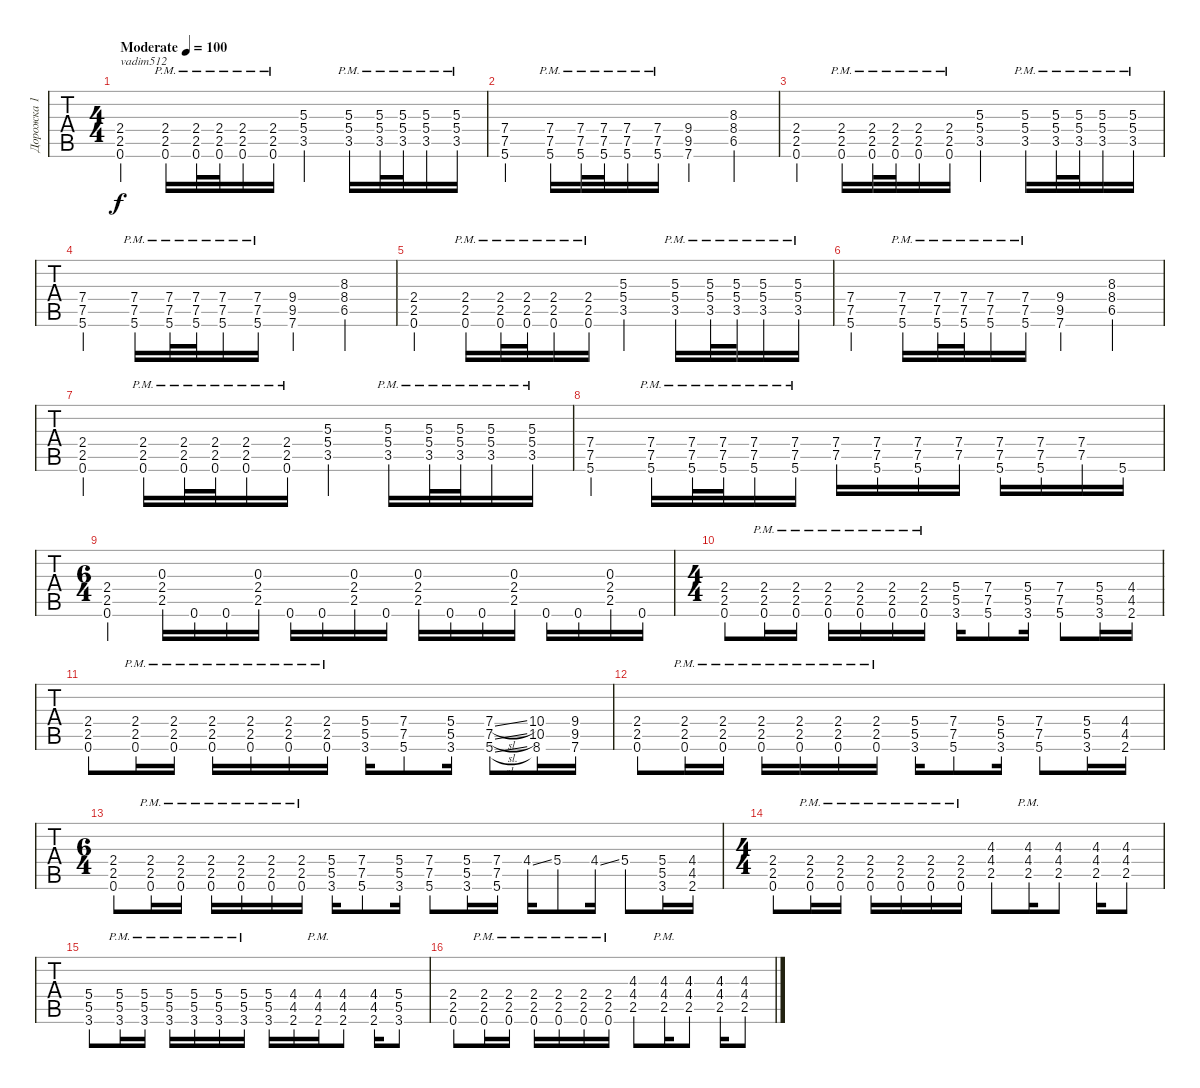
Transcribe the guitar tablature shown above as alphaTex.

\track ("Дорожка 1" "Дорожка 1") {instrument distortionguitar}
\staff {tabs}
\tuning (E4 B3 G3 D3 A2 E2) {hide}
\ts (4 4)
\tempo (100 "Moderate")
\clef g2
\ks c
(2.4 2.5 0.6).4{txt "vadim512" dy f instrument distortionguitar} (2.4{pm} 2.5{pm} 0.6{pm}).16 (2.4{pm} 2.5{pm} 0.6{pm}).32 (2.4{pm} 2.5{pm} 0.6{pm}).32 (2.4{pm} 2.5{pm} 0.6{pm}).16 (2.4{pm} 2.5{pm} 0.6{pm}).16 (5.3 5.4 3.5).4 (5.3{pm} 5.4{pm} 3.5{pm}).16 (5.3{pm} 5.4{pm} 3.5{pm}).32 (5.3{pm} 5.4{pm} 3.5{pm}).32 (5.3{pm} 5.4{pm} 3.5{pm}).16 (5.3{pm} 5.4{pm} 3.5{pm}).16 |
(7.4 7.5 5.6).4 (7.4{pm} 7.5{pm} 5.6{pm}).16 (7.4{pm} 7.5{pm} 5.6{pm}).32 (7.4{pm} 7.5{pm} 5.6{pm}).32 (7.4{pm} 7.5{pm} 5.6{pm}).16 (7.4{pm} 7.5{pm} 5.6{pm}).16 (9.4 9.5 7.6).4 (8.3 8.4 6.5).4 |
(2.4 2.5 0.6).4 (2.4{pm} 2.5{pm} 0.6{pm}).16 (2.4{pm} 2.5{pm} 0.6{pm}).32 (2.4{pm} 2.5{pm} 0.6{pm}).32 (2.4{pm} 2.5{pm} 0.6{pm}).16 (2.4{pm} 2.5{pm} 0.6{pm}).16 (5.3 5.4 3.5).4 (5.3{pm} 5.4{pm} 3.5{pm}).16 (5.3{pm} 5.4{pm} 3.5{pm}).32 (5.3{pm} 5.4{pm} 3.5{pm}).32 (5.3{pm} 5.4{pm} 3.5{pm}).16 (5.3{pm} 5.4{pm} 3.5{pm}).16 |
(7.4 7.5 5.6).4 (7.4{pm} 7.5{pm} 5.6{pm}).16 (7.4{pm} 7.5{pm} 5.6{pm}).32 (7.4{pm} 7.5{pm} 5.6{pm}).32 (7.4{pm} 7.5{pm} 5.6{pm}).16 (7.4{pm} 7.5{pm} 5.6{pm}).16 (9.4 9.5 7.6).4 (8.3 8.4 6.5).4 |
(2.4 2.5 0.6).4 (2.4{pm} 2.5{pm} 0.6{pm}).16 (2.4{pm} 2.5{pm} 0.6{pm}).32 (2.4{pm} 2.5{pm} 0.6{pm}).32 (2.4{pm} 2.5{pm} 0.6{pm}).16 (2.4{pm} 2.5{pm} 0.6{pm}).16 (5.3 5.4 3.5).4 (5.3{pm} 5.4{pm} 3.5{pm}).16 (5.3{pm} 5.4{pm} 3.5{pm}).32 (5.3{pm} 5.4{pm} 3.5{pm}).32 (5.3{pm} 5.4{pm} 3.5{pm}).16 (5.3{pm} 5.4{pm} 3.5{pm}).16 |
(7.4 7.5 5.6).4 (7.4{pm} 7.5{pm} 5.6{pm}).16 (7.4{pm} 7.5{pm} 5.6{pm}).32 (7.4{pm} 7.5{pm} 5.6{pm}).32 (7.4{pm} 7.5{pm} 5.6{pm}).16 (7.4{pm} 7.5{pm} 5.6{pm}).16 (9.4 9.5 7.6).4 (8.3 8.4 6.5).4 |
(2.4 2.5 0.6).4 (2.4{pm} 2.5{pm} 0.6{pm}).16 (2.4{pm} 2.5{pm} 0.6{pm}).32 (2.4{pm} 2.5{pm} 0.6{pm}).32 (2.4{pm} 2.5{pm} 0.6{pm}).16 (2.4{pm} 2.5{pm} 0.6{pm}).16 (5.3 5.4 3.5).4 (5.3{pm} 5.4{pm} 3.5{pm}).16 (5.3{pm} 5.4{pm} 3.5{pm}).32 (5.3{pm} 5.4{pm} 3.5{pm}).32 (5.3{pm} 5.4{pm} 3.5{pm}).16 (5.3{pm} 5.4{pm} 3.5{pm}).16 |
(7.4 7.5 5.6).4 (7.4 7.5{pm} 5.6{pm}).16 (7.4 7.5{pm} 5.6{pm}).32 (7.4 7.5{pm} 5.6{pm}).32 (7.4 7.5{pm} 5.6{pm}).16 (7.4 7.5{pm} 5.6{pm}).16 (7.4 7.5).16 (7.4 7.5 5.6).16 (7.4 7.5 5.6).16 (7.4 7.5).16 (7.4 7.5 5.6).16 (7.4 7.5 5.6).16 (7.4 7.5).16 5.6.16 |
\ts (6 4)
(2.4 2.5 0.6).2 (0.3 2.4 2.5).16 0.6.16 0.6.16 (0.3 2.4 2.5).16 0.6.16 0.6.16 (0.3 2.4 2.5).16 0.6.16 (0.3 2.4 2.5).16 0.6.16 0.6.16 (0.3 2.4 2.5).16 0.6.16 0.6.16 (0.3 2.4 2.5).16 0.6.16 |
\ts (4 4)
(2.4 2.5 0.6).8 (2.4{pm} 2.5{pm} 0.6{pm}).16 (2.4{pm} 2.5{pm} 0.6{pm}).16 (2.4{pm} 2.5{pm} 0.6{pm}).16 (2.4{pm} 2.5{pm} 0.6{pm}).16 (2.4{pm} 2.5{pm} 0.6{pm}).16 (2.4{pm} 2.5{pm} 0.6{pm}).16 (5.4 5.5 3.6).16 (7.4 7.5 5.6).8 (5.4 5.5 3.6).16 (7.4 7.5 5.6).8 (5.4 5.5 3.6).16 (4.4 4.5 2.6).16 |
(2.4 2.5 0.6).8 (2.4{pm} 2.5{pm} 0.6{pm}).16 (2.4{pm} 2.5{pm} 0.6{pm}).16 (2.4{pm} 2.5{pm} 0.6{pm}).16 (2.4{pm} 2.5{pm} 0.6{pm}).16 (2.4{pm} 2.5{pm} 0.6{pm}).16 (2.4{pm} 2.5{pm} 0.6{pm}).16 (5.4 5.5 3.6).16 (7.4 7.5 5.6).8 (5.4 5.5 3.6).16 (7.4{sl} 7.5{sl} 5.6{sl}).8 (10.4 10.5 8.6).16 (9.4 9.5 7.6).16 |
(2.4 2.5 0.6).8 (2.4{pm} 2.5{pm} 0.6{pm}).16 (2.4{pm} 2.5{pm} 0.6{pm}).16 (2.4{pm} 2.5{pm} 0.6{pm}).16 (2.4{pm} 2.5{pm} 0.6{pm}).16 (2.4{pm} 2.5{pm} 0.6{pm}).16 (2.4{pm} 2.5{pm} 0.6{pm}).16 (5.4 5.5 3.6).16 (7.4 7.5 5.6).8 (5.4 5.5 3.6).16 (7.4 7.5 5.6).8 (5.4 5.5 3.6).16 (4.4 4.5 2.6).16 |
\ts (6 4)
(2.4 2.5 0.6).8 (2.4{pm} 2.5{pm} 0.6{pm}).16 (2.4{pm} 2.5{pm} 0.6{pm}).16 (2.4{pm} 2.5{pm} 0.6{pm}).16 (2.4{pm} 2.5{pm} 0.6{pm}).16 (2.4{pm} 2.5{pm} 0.6{pm}).16 (2.4{pm} 2.5{pm} 0.6{pm}).16 (5.4 5.5 3.6).16 (7.4 7.5 5.6).8 (5.4 5.5 3.6).16 (7.4 7.5 5.6).8 (5.4 5.5 3.6).16 (7.4 7.5 5.6).16 4.4{ss}.16 5.4{st}.8 4.4{ss}.16 5.4{st}.8 (5.4 5.5 3.6).16 (4.4 4.5 2.6).16 |
\ts (4 4)
(2.4 2.5 0.6).8 (2.4{pm} 2.5{pm} 0.6{pm}).16 (2.4{pm} 2.5{pm} 0.6{pm}).16 (2.4{pm} 2.5{pm} 0.6{pm}).16 (2.4{pm} 2.5{pm} 0.6{pm}).16 (2.4{pm} 2.5{pm} 0.6{pm}).16 (2.4{pm} 2.5{pm} 0.6{pm}).16 (4.3 4.4 2.5).8 (4.3{pm} 4.4{pm} 2.5{pm}).16 (4.3 4.4 2.5).8 (4.3 4.4 2.5).16 (4.3 4.4 2.5).8 |
(5.4 5.5 3.6).8 (5.4{pm} 5.5{pm} 3.6{pm}).16 (5.4{pm} 5.5{pm} 3.6{pm}).16 (5.4{pm} 5.5{pm} 3.6{pm}).16 (5.4{pm} 5.5{pm} 3.6{pm}).16 (5.4{pm} 5.5{pm} 3.6{pm}).16 (5.4{pm} 5.5{pm} 3.6{pm}).16 (5.4 5.5 3.6).16 (4.4 4.5 2.6).16 (4.4{pm} 4.5{pm st} 2.6{pm st}).16 (4.4 4.5 2.6).8 (4.4 4.5 2.6).16 (5.4 5.5 3.6).8 |
(2.4 2.5 0.6).8 (2.4{pm} 2.5{pm} 0.6{pm}).16 (2.4{pm} 2.5{pm} 0.6{pm}).16 (2.4{pm} 2.5{pm} 0.6{pm}).16 (2.4{pm} 2.5{pm} 0.6{pm}).16 (2.4{pm} 2.5{pm} 0.6{pm}).16 (2.4{pm} 2.5{pm} 0.6{pm}).16 (4.3 4.4 2.5).8 (4.3{pm} 4.4{pm} 2.5{pm}).16 (4.3 4.4 2.5).8 (4.3 4.4 2.5).16 (4.3 4.4 2.5).8
